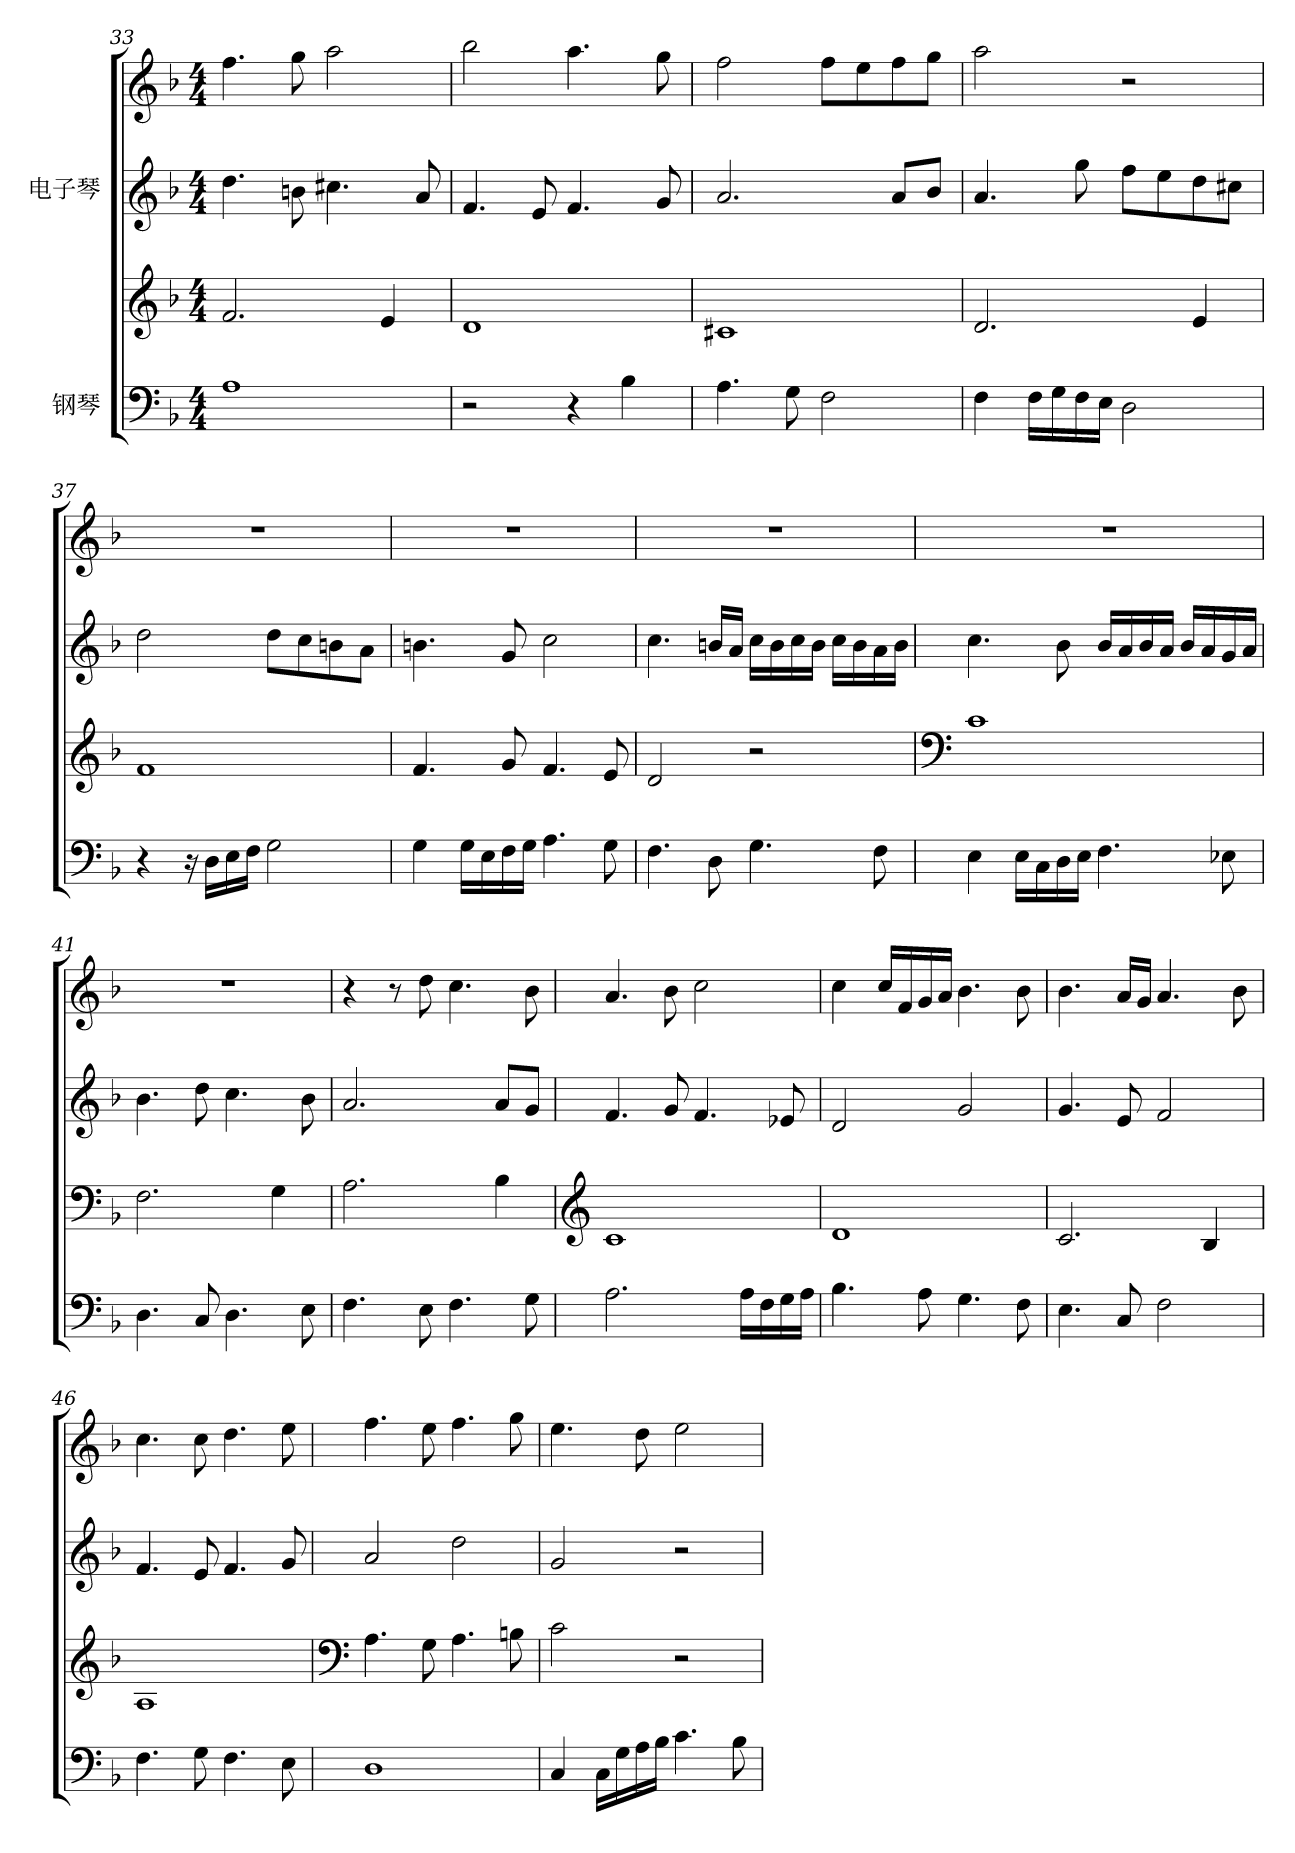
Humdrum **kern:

**kern	**kern	**kern	**kern
*part2	*part2	*part1	*part1
*staff4	*staff3	*staff2	*staff1
*I"钢琴	*	*I"电子琴	*
*clefF4	*clefG2	*clefG2	*clefG2
*k[b-]	*k[b-]	*k[b-]	*k[b-]
*M4/4	*M4/4	*M4/4	*M4/4
=33	=33	=33	=33
1A	2.f/	4.dd\	4.ff\
.	.	8bn\	8gg\
.	.	4.cc#X\	2aa\
.	4e/	.	.
.	.	8a/	.
=34	=34	=34	=34
2r	1d	4.f/	2bb-\
.	.	8e/	.
4r	.	4.f/	4.aa\
4B-\	.	.	.
.	.	8g/	8gg\
!!LO:LB:g=z
=35	=35	=35	=35
4.A\	1c#X	2.a/	2ff\
8G\	.	.	.
2F\	.	.	8ff\L
.	.	.	8ee\
.	.	8a/L	8ff\
.	.	8b-/J	8gg\J
=36	=36	=36	=36
4F\	2.d/	4.a/	2aa\
16F\LL	.	.	.
16G\	.	.	.
16F\	.	8gg\	.
16E\JJ	.	.	.
2D\	.	8ff\L	2r
.	.	8ee\	.
.	4e/	8dd\	.
.	.	8cc#X\J	.
=37	=37	=37	=37
4r	1f	2dd\	1r
16r	.	.	.
16D\LL	.	.	.
16E\	.	.	.
16F\JJ	.	.	.
2G\	.	8dd\L	.
.	.	8cc\	.
.	.	8bn\	.
.	.	8a\J	.
=38	=38	=38	=38
4G\	4.f/	4.bn\	1r
16G\LL	.	.	.
16E\	.	.	.
16F\	8g/	8g/	.
16G\JJ	.	.	.
4.A\	4.f/	2cc\	.
8G\	8e/	.	.
!!LO:LB:g=z
=39	=39	=39	=39
4.F\	2d/	4.cc\	1r
8D\	.	16bn/LL	.
.	.	16a/JJ	.
4.G\	2r	16cc\LL	.
.	.	16b\	.
.	.	16cc\	.
.	.	16b\JJ	.
.	.	16cc\LL	.
.	.	16b\	.
8F\	.	16a\	.
.	.	16b\JJ	.
=40	=40	=40	=40
*	*clefF4	*	*
4E\	1c	4.cc\	1r
16E\LL	.	.	.
16C\	.	.	.
16D\	.	8b-\	.
16E\JJ	.	.	.
4.F\	.	16b-/LL	.
.	.	16a/	.
.	.	16b-/	.
.	.	16a/JJ	.
.	.	16b-/LL	.
.	.	16a/	.
8E-X\	.	16g/	.
.	.	16a/JJ	.
=41	=41	=41	=41
4.D\	2.F\	4.b-\	1r
8C/	.	8dd\	.
4.D\	.	4.cc\	.
.	4G\	.	.
8E\	.	8b-\	.
=42	=42	=42	=42
4.F\	2.A\	2.a/	4r
.	.	.	8r
8E\	.	.	8dd\
4.F\	.	.	4.cc\
.	4B-\	8a/L	.
8G\	.	8g/J	8b-\
!!LO:PB:g=z
=43	=43	=43	=43
*	*clefG2	*	*
2.A\	1c	4.f/	4.a/
.	.	8g/	8b-\
.	.	4.f/	2cc\
16A\LL	.	.	.
16F\	.	.	.
16G\	.	8e-X/	.
16A\JJ	.	.	.
=44	=44	=44	=44
4.B-\	1d	2d/	4cc\
.	.	.	16cc/LL
.	.	.	16f/
8A\	.	.	16g/
.	.	.	16a/JJ
4.G\	.	2g/	4.b-\
8F\	.	.	8b-\
=45	=45	=45	=45
4.E\	2.c/	4.g/	4.b-\
8C/	.	8e/	16a/LL
.	.	.	16g/JJ
2F\	.	2f/	4.a/
.	4B-/	.	.
.	.	.	8b-\
=46	=46	=46	=46
4.F\	1A	4.f/	4.cc\
8G\	.	8e/	8cc\
4.F\	.	4.f/	4.dd\
8E\	.	8g/	8ee\
=47	=47	=47	=47
*	*clefF4	*	*
1D	4.A\	2a/	4.ff\
.	8G\	.	8ee\
.	4.A\	2dd\	4.ff\
.	8Bn\	.	8gg\
!!LO:LB:g=z
=48	=48	=48	=48
4C/	2c\	2g/	4.ee\
16C\LL	.	.	.
16G\	.	.	.
16A\	.	.	8dd\
16B-\JJ	.	.	.
4.c\	2r	2r	2ee\
8B-\	.	.	.
=	=	=	=
*-	*-	*-	*-
